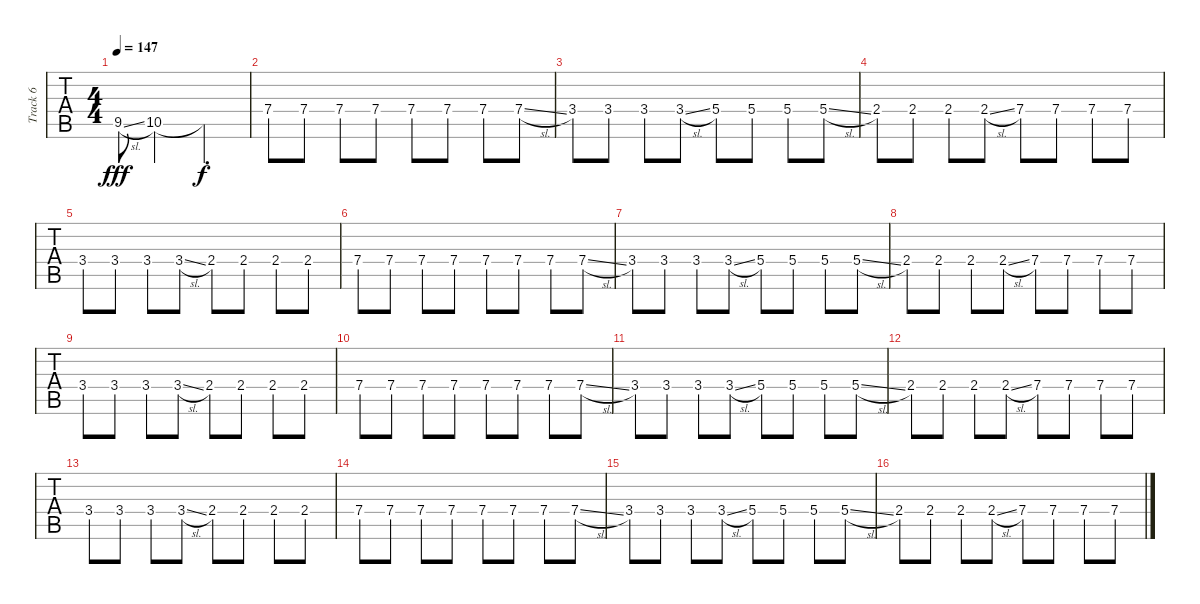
\track ("Track 6" "Track 6") {instrument distortionguitar}
\staff {tabs}
\tuning (E4 B3 G3 D3 A2 E2) {hide}
\ts (4 4)
\tempo 147
\clef g2
\ks c
9.5{sl}.8{dy fff} 10.5.2 10.5{t}.4{d dy f} |
7.4.8 7.4.8 7.4.8 7.4.8 7.4.8 7.4.8 7.4.8 7.4{sl}.8 |
3.4.8 3.4.8 3.4.8 3.4{sl}.8 5.4.8 5.4.8 5.4.8 5.4{sl}.8 |
2.4.8 2.4.8 2.4.8 2.4{sl}.8 7.4.8 7.4.8 7.4.8 7.4.8 |
3.4.8 3.4.8 3.4.8 3.4{sl}.8 2.4.8 2.4.8 2.4.8 2.4.8 |
7.4.8 7.4.8 7.4.8 7.4.8 7.4.8 7.4.8 7.4.8 7.4{sl}.8 |
3.4.8 3.4.8 3.4.8 3.4{sl}.8 5.4.8 5.4.8 5.4.8 5.4{sl}.8 |
2.4.8 2.4.8 2.4.8 2.4{sl}.8 7.4.8 7.4.8 7.4.8 7.4.8 |
3.4.8 3.4.8 3.4.8 3.4{sl}.8 2.4.8 2.4.8 2.4.8 2.4.8 |
7.4.8 7.4.8 7.4.8 7.4.8 7.4.8 7.4.8 7.4.8 7.4{sl}.8 |
3.4.8 3.4.8 3.4.8 3.4{sl}.8 5.4.8 5.4.8 5.4.8 5.4{sl}.8 |
2.4.8 2.4.8 2.4.8 2.4{sl}.8 7.4.8 7.4.8 7.4.8 7.4.8 |
3.4.8 3.4.8 3.4.8 3.4{sl}.8 2.4.8 2.4.8 2.4.8 2.4.8 |
7.4.8 7.4.8 7.4.8 7.4.8 7.4.8 7.4.8 7.4.8 7.4{sl}.8 |
3.4.8 3.4.8 3.4.8 3.4{sl}.8 5.4.8 5.4.8 5.4.8 5.4{sl}.8 |
2.4.8 2.4.8 2.4.8 2.4{sl}.8 7.4.8 7.4.8 7.4.8 7.4.8
